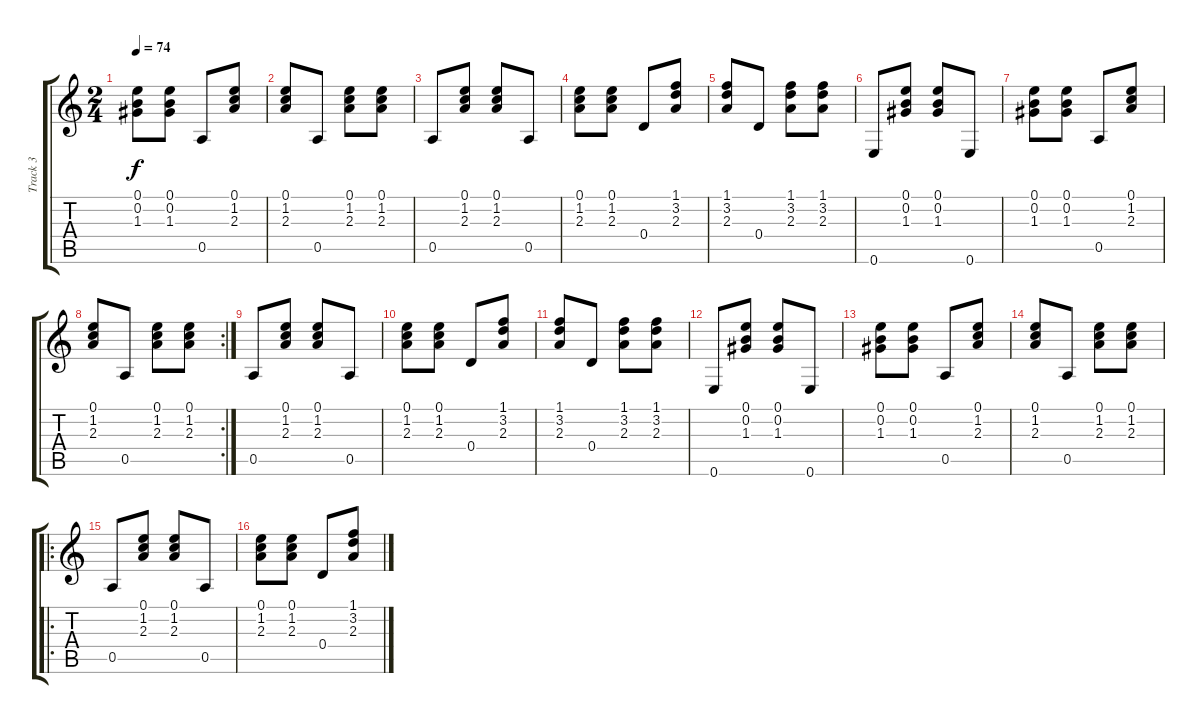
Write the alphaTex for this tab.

\track ("Track 3" "Track 3") {instrument acousticguitarsteel}
\staff {score tabs}
\tuning (E4 B3 G3 D3 A2 E2) {hide}
\ts (2 4)
\tempo 74
\clef g2
\ks c
(0.1 0.2 1.3).8{dy f} (0.1 0.2 1.3).8 0.5.8 (0.1 1.2 2.3).8 |
(0.1 1.2 2.3).8 0.5.8 (0.1 1.2 2.3).8 (0.1 1.2 2.3).8 |
0.5.8 (0.1 1.2 2.3).8 (0.1 1.2 2.3).8 0.5.8 |
(0.1 1.2 2.3).8 (0.1 1.2 2.3).8 0.4.8 (1.1 3.2 2.3).8 |
(1.1 3.2 2.3).8 0.4.8 (1.1 3.2 2.3).8 (1.1 3.2 2.3).8 |
0.6.8 (0.1 0.2 1.3).8 (0.1 0.2 1.3).8 0.6.8 |
(0.1 0.2 1.3).8 (0.1 0.2 1.3).8 0.5.8 (0.1 1.2 2.3).8 |
\rc 2
(0.1 1.2 2.3).8 0.5.8 (0.1 1.2 2.3).8 (0.1 1.2 2.3).8 |
0.5.8 (0.1 1.2 2.3).8 (0.1 1.2 2.3).8 0.5.8 |
(0.1 1.2 2.3).8 (0.1 1.2 2.3).8 0.4.8 (1.1 3.2 2.3).8 |
(1.1 3.2 2.3).8 0.4.8 (1.1 3.2 2.3).8 (1.1 3.2 2.3).8 |
0.6.8 (0.1 0.2 1.3).8 (0.1 0.2 1.3).8 0.6.8 |
(0.1 0.2 1.3).8 (0.1 0.2 1.3).8 0.5.8 (0.1 1.2 2.3).8 |
(0.1 1.2 2.3).8 0.5.8 (0.1 1.2 2.3).8 (0.1 1.2 2.3).8 |
\ro
0.5.8 (0.1 1.2 2.3).8 (0.1 1.2 2.3).8 0.5.8 |
(0.1 1.2 2.3).8 (0.1 1.2 2.3).8 0.4.8 (1.1 3.2 2.3).8
